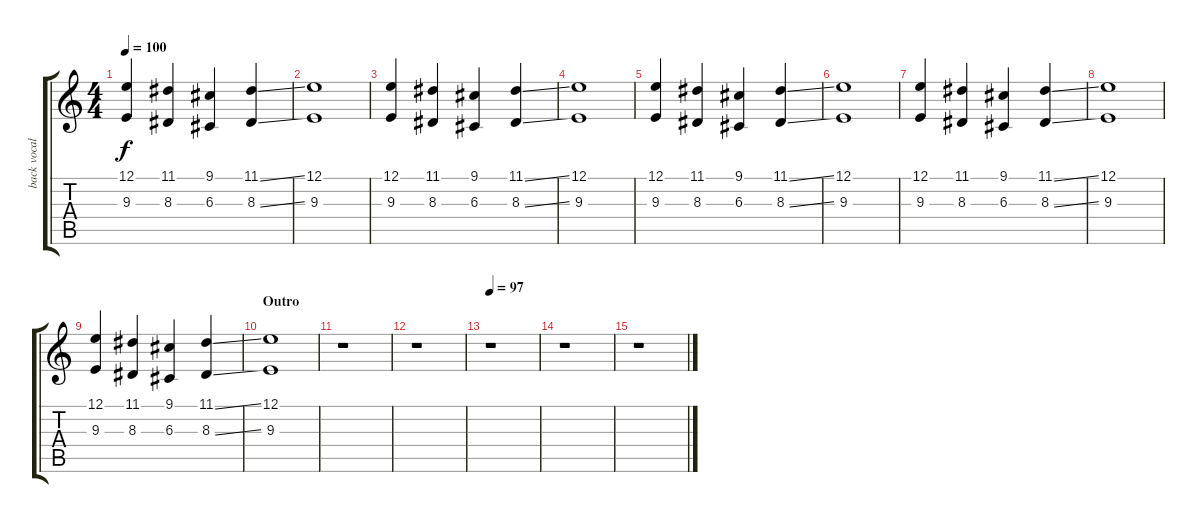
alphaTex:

\track ("back vocal - kuddel" "back vocal") {instrument baritonesax}
\staff {score tabs}
\tuning (E4 B3 G3 D3 A2 E2) {hide}
\ts (4 4)
\tempo 100
\clef g2
\ks c
(12.1 9.3).4{dy f} (11.1 8.3).4 (9.1 6.3).4 (11.1{ss} 8.3{ss}).4 |
(12.1 9.3).1 |
(12.1 9.3).4 (11.1 8.3).4 (9.1 6.3).4 (11.1{ss} 8.3{ss}).4 |
(12.1 9.3).1 |
(12.1 9.3).4 (11.1 8.3).4 (9.1 6.3).4 (11.1{ss} 8.3{ss}).4 |
(12.1 9.3).1 |
(12.1 9.3).4 (11.1 8.3).4 (9.1 6.3).4 (11.1{ss} 8.3{ss}).4 |
(12.1 9.3).1 |
(12.1 9.3).4 (11.1 8.3).4 (9.1 6.3).4 (11.1{ss} 8.3{ss}).4 |
\section ("" "Outro")
(12.1 9.3).1{volume 0} |
r.1 |
r.1 |
\tempo 97
r.1 |
r.1 |
r.1
